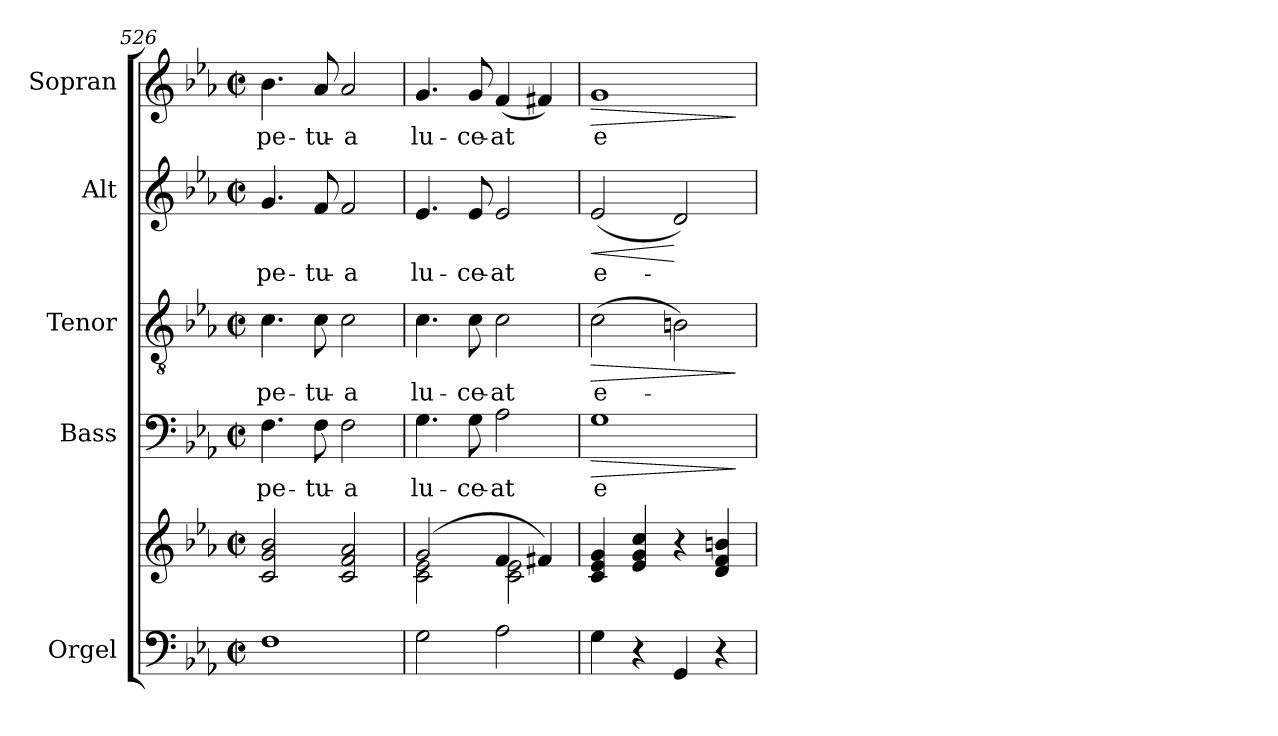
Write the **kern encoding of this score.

**kern	**kern	**kern	**text	**dynam	**kern	**text	**dynam	**kern	**text	**dynam	**kern	**text	**dynam
*part5	*part5	*part4	*part4	*part4	*part3	*part3	*part3	*part2	*part2	*part2	*part1	*part1	*part1
*staff6	*staff5	*staff4	*staff4	*staff4	*staff3	*staff3	*staff3	*staff2	*staff2	*staff2	*staff1	*staff1	*staff1
*I"Orgel	*	*I"Bass	*	*	*I"Tenor	*	*	*I"Alt	*	*	*I"Sopran	*	*
*I'Org.	*	*I'B.	*	*	*I'T.	*	*	*I'A.	*	*	*I'S.	*	*
*clefF4	*clefG2	*clefF4	*	*	*clefGv2	*	*	*clefG2	*	*	*clefG2	*	*
*k[b-e-a-]	*k[b-e-a-]	*k[b-e-a-]	*	*	*k[b-e-a-]	*	*	*k[b-e-a-]	*	*	*k[b-e-a-]	*	*
*E-:	*E-:	*E-:	*	*	*E-:	*	*	*E-:	*	*	*E-:	*	*
*M2/2	*M2/2	*M2/2	*	*	*M2/2	*	*	*M2/2	*	*	*M2/2	*	*
*met(c|)	*met(c|)	*met(c|)	*	*	*met(c|)	*	*	*met(c|)	*	*	*met(c|)	*	*
=526	=526	=526	=526	=526	=526	=526	=526	=526	=526	=526	=526	=526	=526
!	!	!	!LO:LY:b	!	!	!LO:LY:b	!	!	!LO:LY:b	!	!	!LO:LY:b	!
1F	2c/ 2g/ 2b-/	4.F\	-pe-	.	4.c\	-pe-	.	4.g/	-pe-	.	4.b-\	-pe-	.
!	!	!	!LO:LY:b	!	!	!LO:LY:b	!	!	!LO:LY:b	!	!	!LO:LY:b	!
.	.	8F\	-tu-	.	8c\	-tu-	.	8f/	-tu-	.	8a-/	-tu-	.
!	!	!	!LO:LY:b	!	!	!LO:LY:b	!	!	!LO:LY:b	!	!	!LO:LY:b	!
.	2c/ 2f/ 2a-/	2F\	-a	.	2c\	-a	.	2f/	-a	.	2a-/	-a	.
=527	=527	=527	=527	=527	=527	=527	=527	=527	=527	=527	=527	=527	=527
*	*^	*	*	*	*	*	*	*	*	*	*	*	*
!	!	!	!	!LO:LY:b	!	!	!LO:LY:b	!	!	!LO:LY:b	!	!	!LO:LY:b	!
2G\	(2g/	2c\ 2e-\	4.G\	lu-	.	4.c\	lu-	.	4.e-/	lu-	.	4.g/	lu-	.
!	!	!	!	!LO:LY:b	!	!	!LO:LY:b	!	!	!LO:LY:b	!	!	!LO:LY:b	!
.	.	.	8G\	-ce-	.	8c\	-ce-	.	8e-/	-ce-	.	8g/	-ce-	.
!	!	!	!	!LO:LY:b	!	!	!LO:LY:b	!	!	!LO:LY:b	!	!	!LO:LY:b	!
2A-\	4f/	2c\ 2e-\	2A-\	-at	.	2c\	-at	.	2e-/	-at	.	(<4f/	-at	.
.	4f#X/)	.	.	.	.	.	.	.	.	.	.	4f#X/)	.	.
*	*v	*v	*	*	*	*	*	*	*	*	*	*	*	*
=528	=528	=528	=528	=528	=528	=528	=528	=528	=528	=528	=528	=528	=528
!	!	!	!LO:LY:b	!LO:HP:b	!	!LO:LY:b	!LO:HP:b	!	!LO:LY:b	!LO:HP:b	!	!LO:LY:b	!LO:HP:b
4G\	4c/ 4e-/ 4g/	1G	e-	>	(>2c\	e-	>	(<2e-/	e-	<	1g	e-	>
4r	4e-/ 4g/ 4cc/	.	.	.	.	.	.	.	.	.	.	.	.
4GG/	4r	.	.	.	2Bn\)	.	.	2d/)	.	[	.	.	.
4r	4d/ 4f/ 4bn/	.	.	.	.	.	.	.	.	.	.	.	.
.	.	.	.	]	.	.	]	.	.	.	.	.	]
=	=	=	=	=	=	=	=	=	=	=	=	=	=
*-	*-	*-	*-	*-	*-	*-	*-	*-	*-	*-	*-	*-	*-
